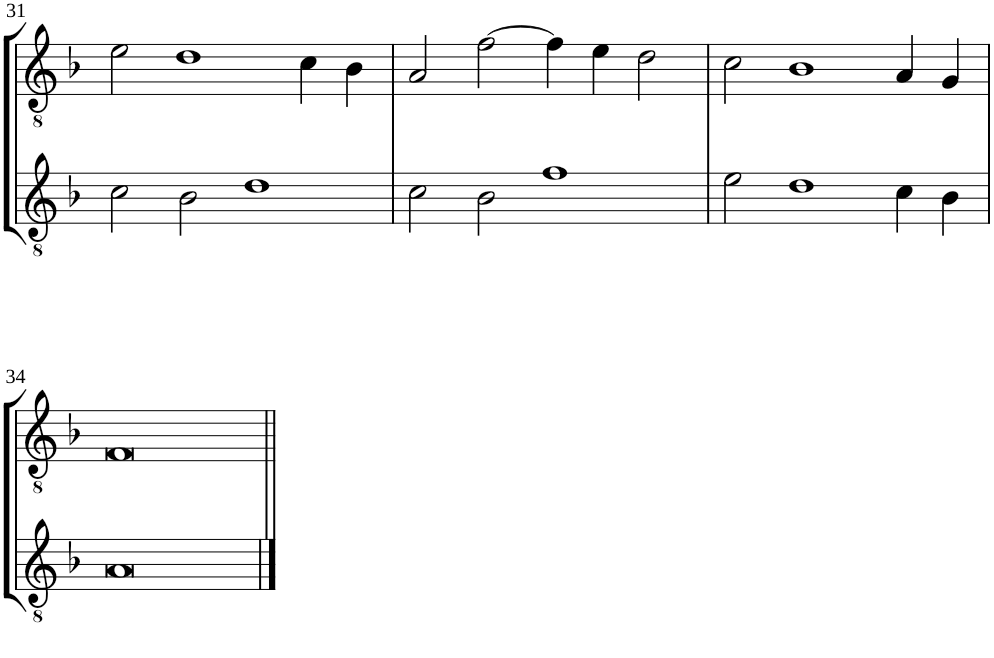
**kern	**kern
*part2	*part1
*staff2	*staff1
*I"Altus 2	*I"Altus 1
!!LO:PB:g=z
*clefGv2	*clefGv2
*	*Trd1c2
*k[b-]	*k[b-]
*d:	*d:
*M2/2	*M2/2
*met(c|)	*met(c|)
=31	=31
2c\	2e\
2B-\	[2d
1d	2ryy
.	4c\
.	4B-\
=32	=32
2c\	2A/
2B-\	2d]
1f	[2f\
.	4f\]
.	4e\
2ryy	2d\
=33	=33
2e\	2c\
[2d	[2B-
2ryy	2ryy
4c\	4A/
4B-\	4G/
!!LO:LB:g=z
=34	=34
[1A	[1F
2d]	2B-]
=35||	=35||
1A]	1F]
=	=
*-	*-
